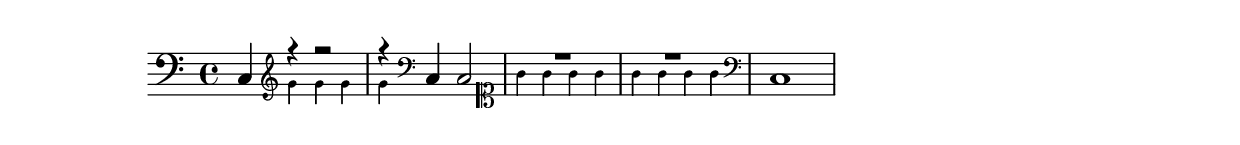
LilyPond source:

\version "2.13.45"

\header {
  texidoc = "Clefs for cue notes: Print a cue clef at the begin of the cue
notes and a cancelling clef after the cue notes."
}

vI = \relative c'' { \clef "treble" \repeat unfold 16 g4 }
\addQuote vIQuote { \vI }

Solo = \relative c {
  \clef "bass"
  c4 \cueDuringWithClef #"vIQuote" #DOWN #"treble" {
    r4 r2 |
    r4
  } c4 c2 |
  \cueDuringWithClef #"vIQuote" #DOWN "soprano" { R1*2 } |
  c1
}

\score {
  <<
    \new Staff \new Voice \Solo
  >>
}
